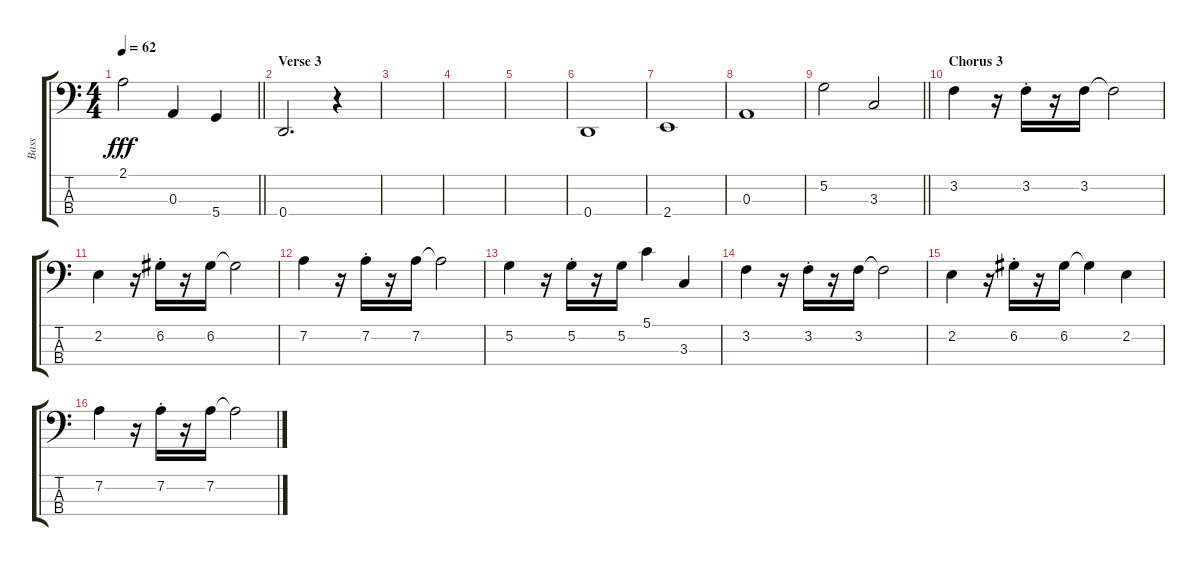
\track ("Bass" "Bass") {instrument electricbassfinger}
\staff {score tabs}
\tuning (G2 D2 A1 D1) {hide}
\ts (4 4)
\tempo 62
\clef f4
\barLineRight lightlight
\ks c
2.1.2{dy fff} 0.3.4 5.4.4 |
\section ("" "Verse 3")
0.4.2{d} r.4 |
|
|
|
0.4.1 |
2.4.1 |
0.3.1 |
\barLineRight lightlight
5.2.2 3.3.2 |
\section ("" "Chorus 3")
3.2.4 r.16 3.2{st}.16 r.16 3.2.16 3.2{t}.2 |
2.2.4 r.16 6.2{st}.16 r.16 6.2.16 6.2{t}.2 |
7.2.4 r.16 7.2{st}.16 r.16 7.2.16 7.2{t}.2 |
5.2.4 r.16 5.2{st}.16 r.16 5.2.16 5.1.4 3.3.4 |
3.2.4 r.16 3.2{st}.16 r.16 3.2.16 3.2{t}.2 |
2.2.4 r.16 6.2{st}.16 r.16 6.2.16 6.2{t}.4 2.2.4 |
7.2.4 r.16 7.2{st}.16 r.16 7.2.16 7.2{t}.2
